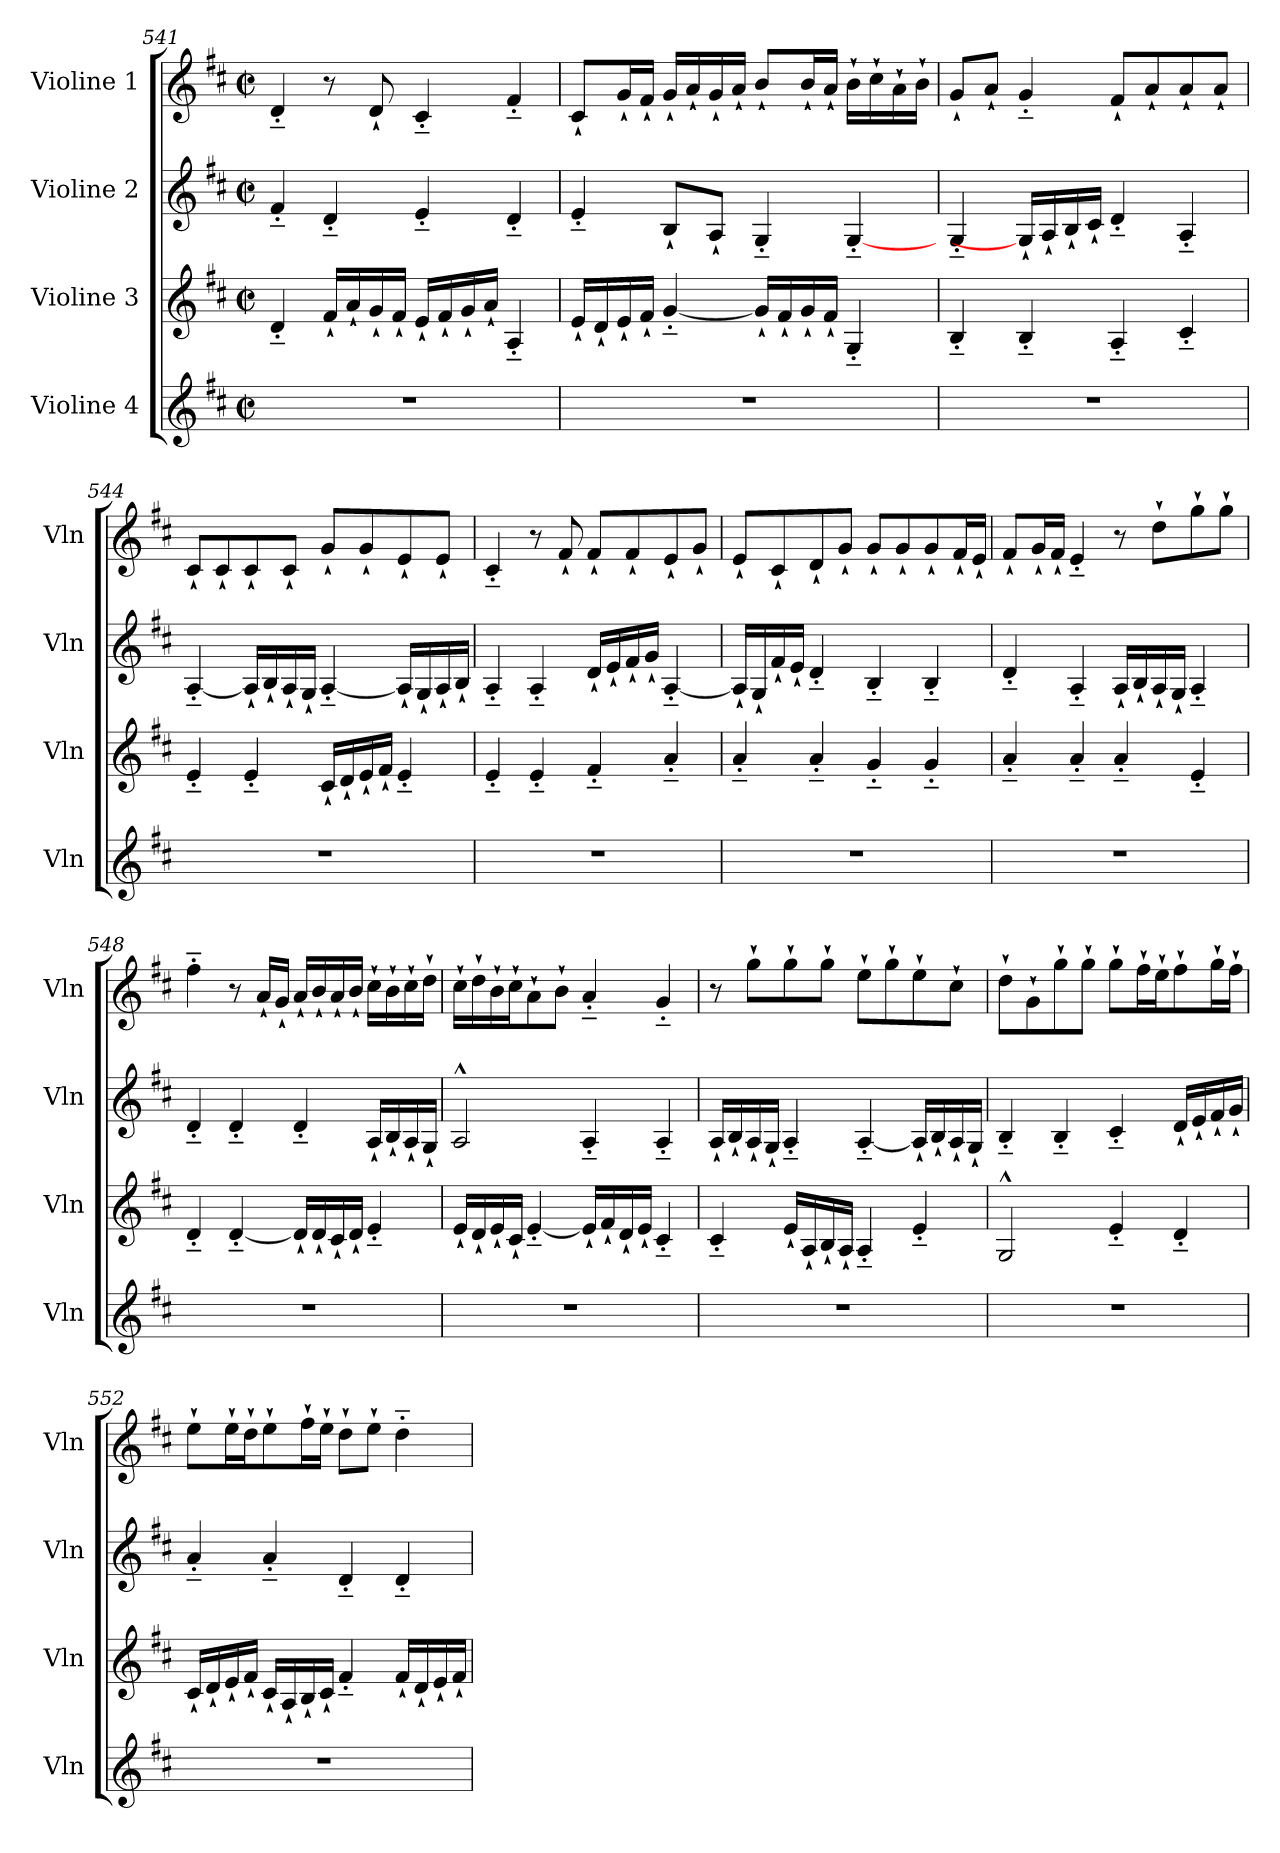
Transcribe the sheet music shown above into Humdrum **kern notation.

**kern	**kern	**kern	**kern
*part4	*part3	*part2	*part1
*staff4	*staff3	*staff2	*staff1
*I"Violine 4	*I"Violine 3	*I"Violine 2	*I"Violine 1
*I'Vln	*I'Vln	*I'Vln	*I'Vln
!!LO:LB:g=z
*clefG2	*clefG2	*clefG2	*clefG2
*k[f#c#]	*k[f#c#]	*k[f#c#]	*k[f#c#]
*D:	*D:	*D:	*D:
*M2/2	*M2/2	*M2/2	*M2/2
*met(c|)	*met(c|)	*met(c|)	*met(c|)
=541	=541	=541	=541
1r	4d~'/	4f#~'/	4d~'/
.	16f#`/LL	4d~'/	8r
.	16a`/	.	.
.	16g`/	.	8d`/
.	16f#`/JJ	.	.
.	16e`/LL	4e~'/	4c#~'/
.	16f#`/	.	.
.	16g`/	.	.
.	16a`/JJ	.	.
.	4A~'/	4d~'/	4f#~'/
=542	=542	=542	=542
1r	16e`/LL	4e~'/	8c#`/L
.	16d`/	.	.
.	16e`/	.	16g`/L
.	16f#`/JJ	.	16f#`/JJ
.	[4g~'/	8B`/L	16g`/LL
.	.	.	16a`/
.	.	8A`/J	16g`/
.	.	.	16a`/JJ
.	16g`/LL]	4G~'/	8b`/L
.	16f#`/	.	.
.	16g`/	.	16b`/L
.	16f#`/JJ	.	16a`/JJ
.	4G~'/	[4G~'/	16b`\LL
.	.	.	16cc#`\
.	.	.	16a`\
.	.	.	16b`\JJ
=543	=543	=543	=543
1r	4B~'/	4G~'/	8g`/L
.	.	.	8a`/J
.	4B~'/	16G`/LL]	4g~'/
.	.	16A`/	.
.	.	16B`/	.
.	.	16c#`/JJ	.
.	4A~'/	4d~'/	8f#`/L
.	.	.	8a`/
.	4c#~'/	4A~'/	8a`/
.	.	.	8a`/J
!!LO:LB:g=z
=544	=544	=544	=544
1r	4e~'/	[4A~'/	8c#`/L
.	.	.	8c#`/
.	4e~'/	16A`/LL]	8c#`/
.	.	16B`/	.
.	.	16A`/	8c#`/J
.	.	16G`/JJ	.
.	16c#`/LL	[4A~'/	8g`/L
.	16d`/	.	.
.	16e`/	.	8g`/
.	16f#`/JJ	.	.
.	4e~'/	16A`/LL]	8e`/
.	.	16G`/	.
.	.	16A`/	8e`/J
.	.	16B`/JJ	.
=545	=545	=545	=545
1r	4e~'/	4A~'/	4c#~'/
.	4e~'/	4A~'/	8r
.	.	.	8f#`/
.	4f#~'/	16d`/LL	8f#`/L
.	.	16e`/	.
.	.	16f#`/	8f#`/
.	.	16g`/JJ	.
.	4a~'/	[4A~'/	8e`/
.	.	.	8g`/J
=546	=546	=546	=546
1r	4a~'/	16A`/LL]	8e`/L
.	.	16G`/	.
.	.	16f#`/	8c#`/
.	.	16e`/JJ	.
.	4a~'/	4d~'/	8d`/
.	.	.	8g`/J
.	4g~'/	4B~'/	8g`/L
.	.	.	8g`/
.	4g~'/	4B~'/	8g`/
.	.	.	16f#`/L
.	.	.	16e`/JJ
!!LO:PB:g=z
=547	=547	=547	=547
1r	4a~'/	4d~'/	8f#`/L
.	.	.	16g`/L
.	.	.	16f#`/JJ
.	4a~'/	4A~'/	4e~'/
.	4a~'/	16A`/LL	8r
.	.	16B`/	.
.	.	16A`/	8dd`\L
.	.	16G`/JJ	.
.	4e~'/	4A~'/	8gg`\
.	.	.	8gg`\J
=548	=548	=548	=548
1r	4d~'/	4d~'/	4ff#~'\
.	[4d~'/	4d~'/	8r
.	.	.	16a`/LL
.	.	.	16g`/JJ
.	16d`/LL]	4d~'/	16a`/LL
.	16d`/	.	16b`/
.	16c#`/	.	16a`/
.	16d`/JJ	.	16b`/JJ
.	4e~'/	16A`/LL	16cc#`\LL
.	.	16B`/	16b`\
.	.	16A`/	16cc#`\
.	.	16G`/JJ	16dd`\JJ
=549	=549	=549	=549
1r	16e`/LL	2A^^/	16cc#`\LL
.	16d`/	.	16dd`\
.	16e`/	.	16b`\
.	16c#`/JJ	.	16cc#`\J
.	[4e~'/	.	8a`\
.	.	.	8b`\J
.	16e`/LL]	4A~'/	4a~'/
.	16f#`/	.	.
.	16d`/	.	.
.	16e`/JJ	.	.
.	4c#~'/	4A~'/	4g~'/
!!LO:LB:g=z
=550	=550	=550	=550
1r	4c#~'/	16A`/LL	8r
.	.	16B`/	.
.	.	16A`/	8gg`\L
.	.	16G`/JJ	.
.	16e`/LL	4A~'/	8gg`\
.	16A`/	.	.
.	16B`/	.	8gg`\J
.	16A`/JJ	.	.
.	4A~'/	[4A~'/	8ee`\L
.	.	.	8gg`\
.	4e~'/	16A`/LL]	8ee`\
.	.	16B`/	.
.	.	16A`/	8cc#`\J
.	.	16G`/JJ	.
=551	=551	=551	=551
1r	2G^^/	4B~'/	8dd`\L
.	.	.	8g`\
.	.	4B~'/	8gg`\
.	.	.	8gg`\J
.	4e~'/	4c#~'/	8gg`\L
.	.	.	16ff#`\L
.	.	.	16ee`\J
.	4d~'/	16d`/LL	8ff#`\
.	.	16e`/	.
.	.	16f#`/	16gg`\L
.	.	16g`/JJ	16ff#`\JJ
=552	=552	=552	=552
1r	16c#`/LL	4a~'/	8ee`\L
.	16d`/	.	.
.	16e`/	.	16ee`\L
.	16f#`/JJ	.	16dd`\J
.	16c#`/LL	4a~'/	8ee`\
.	16A`/	.	.
.	16B`/	.	16ff#`\L
.	16c#`/JJ	.	16ee`\JJ
.	4f#~'/	4d~'/	8dd`\L
.	.	.	8ee`\J
.	16f#`/LL	4d~'/	4dd~'\
.	16d`/	.	.
.	16e`/	.	.
.	16f#`/JJ	.	.
=	=	=	=
*-	*-	*-	*-
